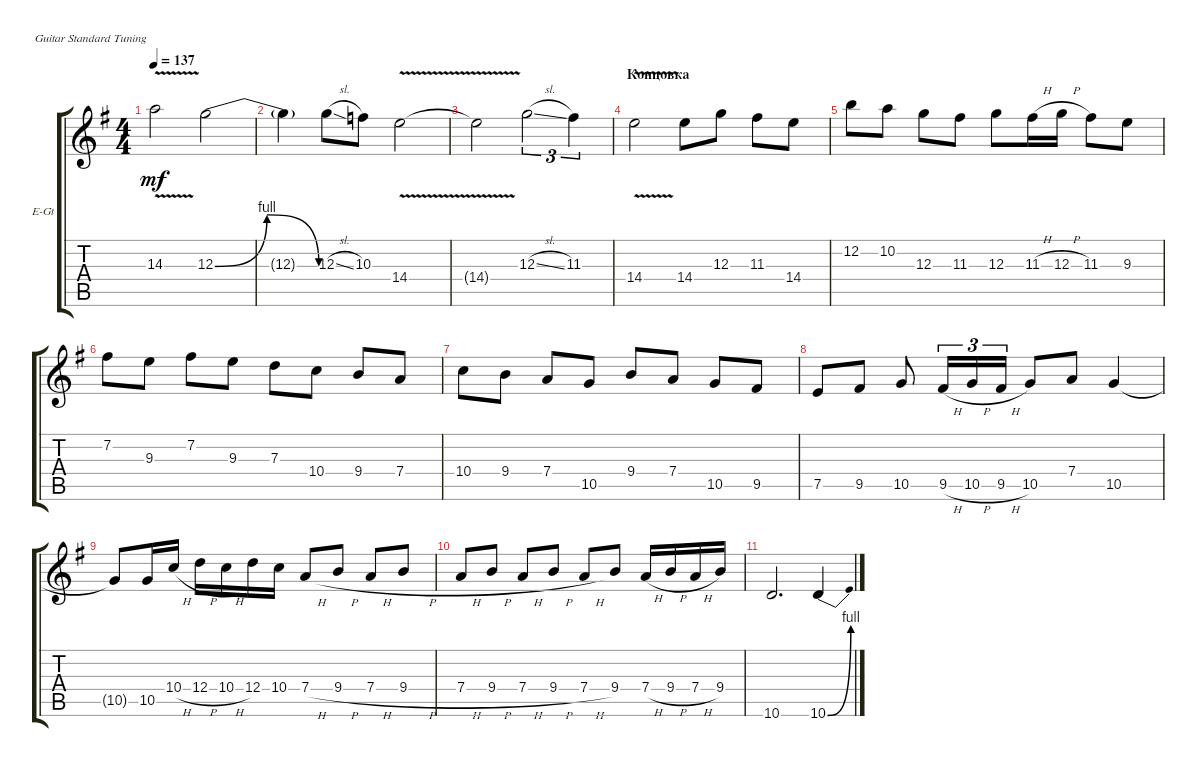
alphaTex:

\defaultSystemsLayout 4
\bracketExtendMode groupsimilarinstruments
\firstSystemTrackNameOrientation horizontal
\otherSystemsTrackNameOrientation horizontal
\track ("Electric Guitar" "E-Gt") {instrument overdrivenguitar}
\staff {score tabs}
\tuning (E4 B3 G3 D3 A2 E2)
\ts (4 4)
\tempo 137
\clef g2
\scale
0.5
\ks eminor
14.3{v t}.2{dy mf} 12.3{be (bendrelease 0 0 10.2 4 20.4 4 30 0)}.2 |
\scale
0.5 12.3{t}.4 12.3{sl}.8 10.3.8 14.4{v}.2 |
\scale
0.5 14.4{v t}.2 12.3{sl}.2{tu (3 2)} 11.3.4{tu (3 2)} |
\section ("" "Концовка")
\scale
0.5 14.4{v}.2 14.4.8 12.3.8 11.3.8 14.4.8 |
\scale
0.5 12.2.8 10.2.8 12.3.8 11.3.8 12.3.8 11.3{h}.16 12.3{h}.16 11.3.8 9.3.8 |
\scale
0.5 7.2.8 9.3.8 7.2.8 9.3.8 7.3.8 10.4.8 9.4.8 7.4.8 |
\scale
0.5 10.4.8 9.4.8 7.4.8 10.5.8 9.4.8 7.4.8 10.5.8 9.5.8 |
\scale
0.5 7.5.8 9.5.8 10.5.8 9.5{h}.16{tu (3 2)} 10.5{h}.16{tu (3 2)} 9.5{h}.16{tu (3 2)} 10.5.8 7.4.8 10.5.4 |
\scale
0.5 10.5{t}.8 10.5.16 10.4{h}.16 12.4{h}.16 10.4{h}.16 12.4.16 10.4.16 7.4{h}.8 9.4{h}.8 7.4{h}.8 9.4{h}.8 |
\scale
0.5 7.4{h}.8 9.4{h}.8 7.4{h}.8 9.4{h}.8 7.4{h}.8 9.4.8 7.4{h}.16 9.4{h}.16 7.4{h}.16 9.4.16 |
10.6.2{d} 10.6{be (bend 0 0 15 4)}.4
